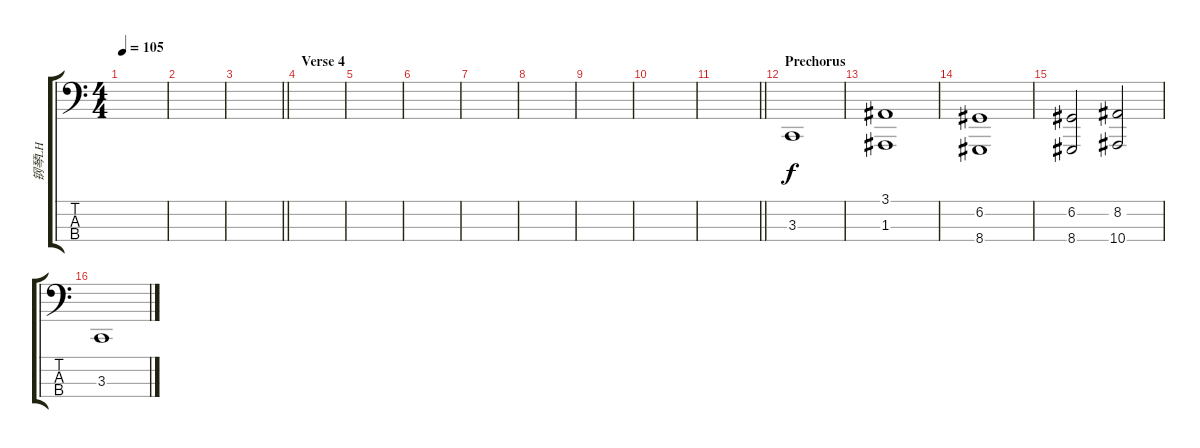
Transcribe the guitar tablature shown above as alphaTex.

\track ("钢琴LH" "钢琴LH") {instrument acousticgrandpiano}
\staff {score tabs}
\tuning (G2 D2 A1 C1) {hide}
\ts (4 4)
\tempo 105
\clef f4
\ks c
|
|
\barLineRight lightlight
|
\section ("" "Verse 4")
|
|
|
|
|
|
|
\barLineRight lightlight
|
\section ("" "Prechorus")
3.3.1 |
(3.1 1.3).1 |
(6.2 8.4).1 |
(6.2 8.4).2 (8.2 10.4).2 |
3.3.1
